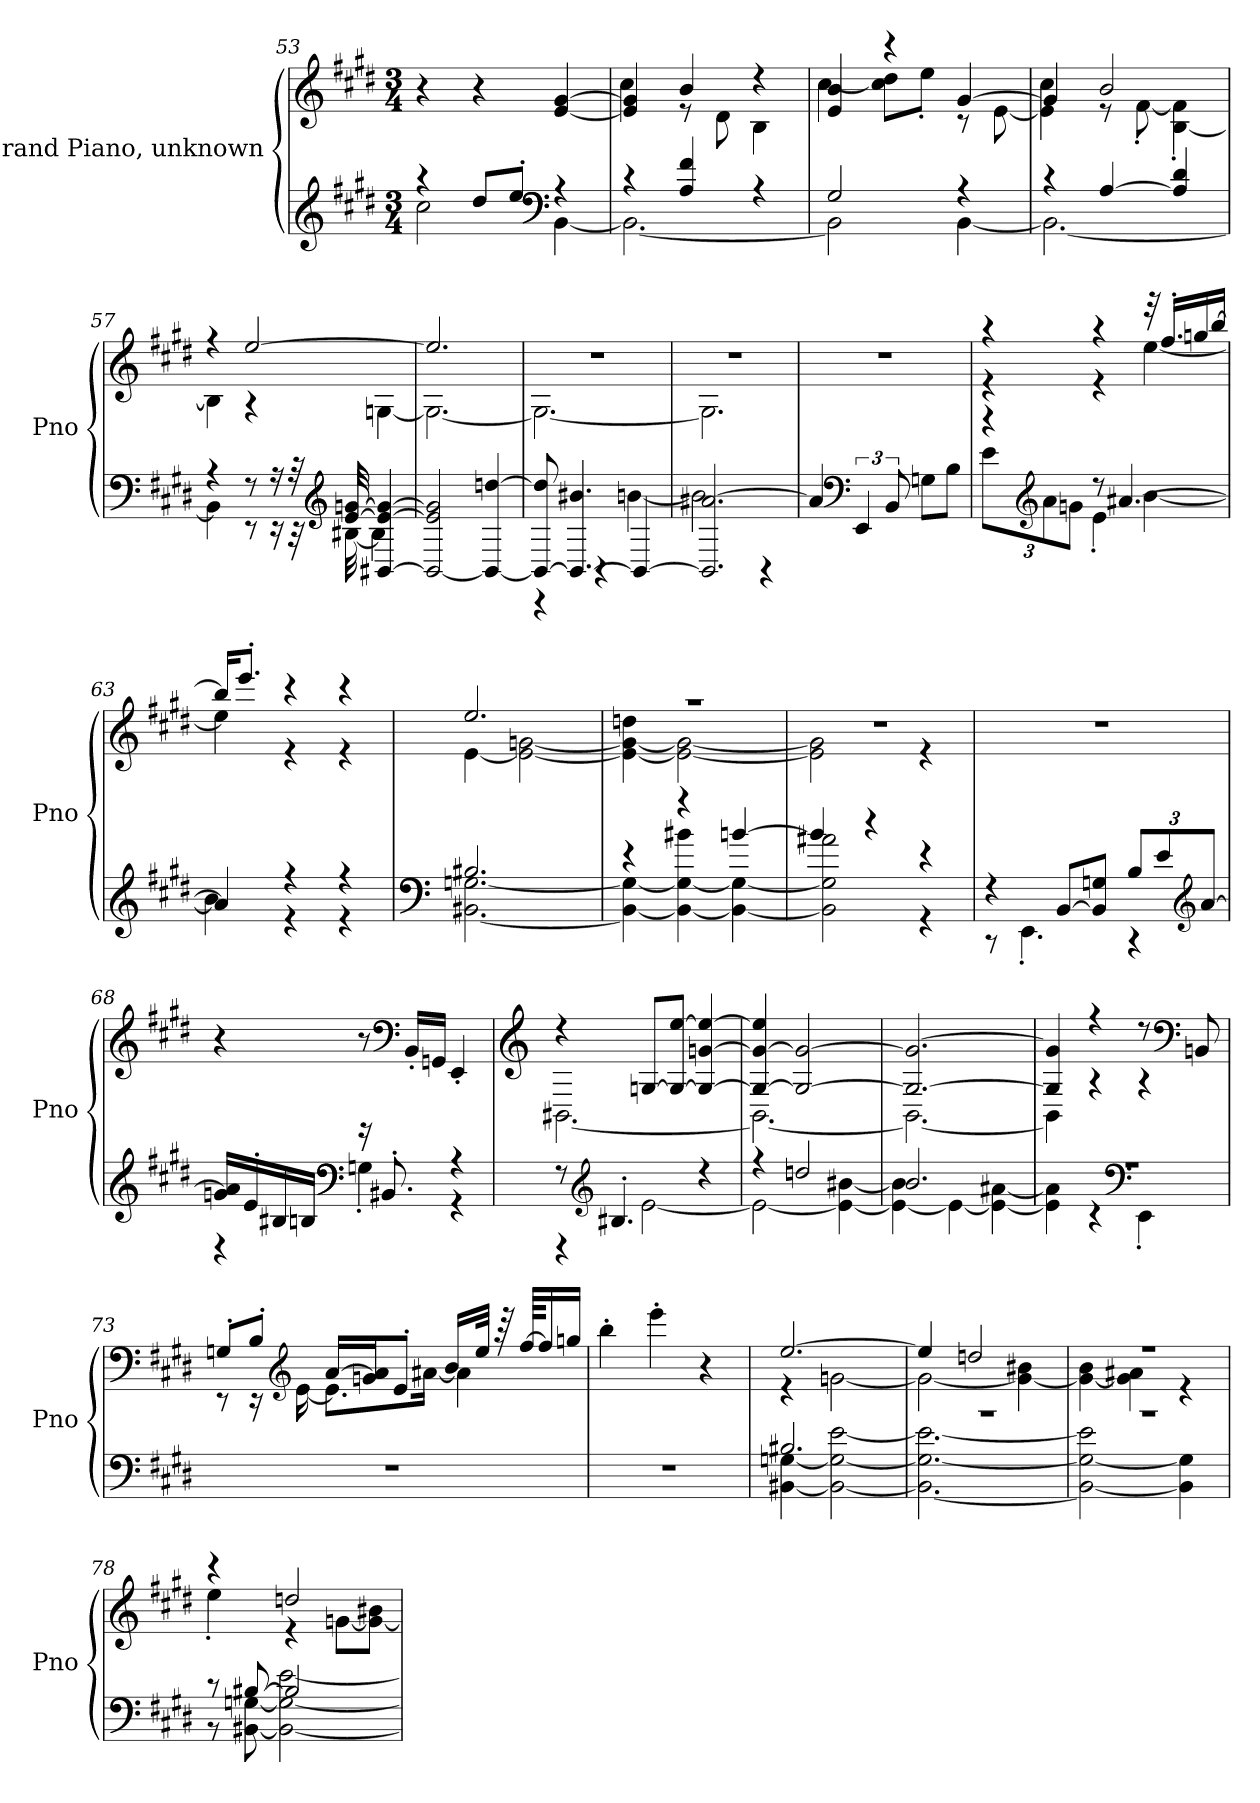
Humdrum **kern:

**kern	**kern
*part1	*part1
*staff2	*staff1
*I"Grand Piano, unknown	*
*I'Pno	*
!!LO:LB:g=z
*clefG2	*clefG2
*k[f#c#g#d#]	*k[f#c#g#d#]
*M3/4	*M3/4
=53	=53
*^	*
4r	2cc#\	4r
8dd#/L	.	4r
8ee'/J	.	.
*clefF4	*	*
4r	[4BB\	[4e/ [4g#/
=54	=54	=54
*	*	*^
4r	2.BB\_	4e/] 4g#/]	4cc#\
4A/ 4f#/	.	4b/	8r
.	.	.	8d#\
4r	.	4r	4B\
=55	=55	=55	=55
2G#/	2BB\]	4e/ 4b/	[4cc#\
.	.	4r	8cc#\] 8dd#\L
.	.	.	8ee'\J
4r	[4BB\	[4g#/	8r
.	.	.	[8e\
=56	=56	=56	=56
4r	2.BB\_	4g#/]	4e\] 4cc#\
[4A/	.	2b/	8r
.	.	.	[8f#'\
4A/] 4d#/	.	.	[4B\' 4f#\]'
=57	=57	=57	=57
4r	4BB\]	4r	4B\]
8r	8r	[2ee/	4r
16r	16r	.	.
32r	32r	.	.
*clefG2	*	*	*
[32e/ [32gn/	[32B#X\	.	.
[4BB#X/ 4e/_ 4g/_	4B#\]	.	[4Gn\
*v	*v	*	*
=58	=58	=58
2BB#/_ 2e/] 2g/]	2.ee/]	2.G\_
4BB#/_ [4ddn/	.	.
!!LO:PB:g=z	!!
=59	=59	=59
*^	*	*
8BB#/_ 8dd/]	4r	2.r	2.G\_
4.BB#/_ 4.b#X/	.	.	.
.	4r	.	.
4BB#/_	[4bn\	.	.
=60	=60	=60	=60
2.BB#/] [2.a#X/	2b\]	2.r	2.G\]
.	4r	.	.
*v	*v	*	*
*	*v	*v
=61	=61
4a#/]	2.r
*clefF4	*
6EE/	.
12BB/	.
8Gn\L	.
8B\J	.
=62	=62
*^	*
*	*Xbrackettup	*
*	*	*^
4r	12e\L	4r	4r
*clefG2	*	*	*
.	12a\	.	.
.	12gn\J	.	.
8r	4e'\	4r	4r
[4.a#X/	.	.	.
.	[4b\	32r	[4ee\
.	.	16.ff#'/LL	.
.	.	16ggn/	.
.	.	[16bb/JJ	.
=63	=63	=63	=63
4a#/]	4b\]	16bb/KL]	4ee\]
.	.	8.eee'/J	.
4r	4r	4r	4r
4r	4r	4r	4r
=64	=64	=64	=64
*clefF4	*	*	*
2.B#X/	[2.BB#X\ [2.Gn\	2.ee/	[4e\
.	.	.	2e\_ [2gn\
!!LO:LB:g=z	!!
=65	=65	=65	=65
4r	4BB#\_ 4G\_	2.r	4e\_ 4g\_ 4ddn\
4r	4BB#\_ 4G\_ 4b#X\	.	2e\_ 2g\_
[4bn/	4BB#\_ 4G\_	.	.
=66	=66	=66	=66
4b/]	2BB#\] 2G\] 2a#X\	2.r	2e\] 2g\]
4r	.	.	.
4r	4r	.	4r
*	*	*v	*v
=67	=67	=67
4r	8r	2.r
.	4.EE'\	.
[8BB/L	.	.
8BB/] 8Gn/J	.	.
12B/L	4r	.
12e/	.	.
*clefG2	*	*
[12a/J	.	.
=68	=68	=68
16gn/ 16a/]LL	4r	4r
16e'/	.	.
16B#X/	.	.
16Bn/JJ	.	.
*clefF4	*	*
16r	4Gn'\	8r
8.BB#X'/	.	.
*	*	*clefF4
.	.	16BB'/LL
.	.	16GGn/JJ
4r	4r	4EE'/
!!LO:LB:g=z
=69	=69	=69
*	*	*clefG2
*	*	*^
8r	4r	4r	[2.BB#X\
*clefG2	*	*	*
4.B#X'/	.	.	.
.	[2e\	[8Gn/L	.
.	.	8G/_ [8ee/J	.
4r	.	4G/_ [4gn/ 4ee/_	.
=70	=70	=70	=70
4r	2e\_	4G/_ 4g/_ 4ee/]	2.BB#\_
2ddn/	.	2G/_ 2g/_	.
.	4e\_ [4b#X\	.	.
=71	=71	=71	=71
2.b/	4e\_ 4b#\]	2.G/_ 2.g/_	2.BB#\_
.	4e\_	.	.
.	4e\_ [4a#X\	.	.
=72	=72	=72	=72
2.r	4e\] 4a#\]	4G/] 4g/]	4BB#\]
.	4r	4r	4r
*clefF4	*	*	*
.	4EE'\	8r	4r
*	*	*clefF4	*
.	.	8BBn/	.
*v	*v	*	*
!!LO:LB:g=z	!!
=73	=73	=73
2.r	8Gn'/L	8r
.	8B'/J	16r
*	*clefG2	*
.	.	[16e\
.	[16a/LL	8.e\L]
.	16gn/ 16a/]J	.
.	8e'/J	.
.	.	[16a#X\Jk
.	16b/LL	4a#\]
.	32ee/JJk	.
.	64r	.
.	[64ff#/KKLL	.
.	16ff#/]	.
.	16ggn/JJ	.
*	*v	*v
=74	=74
2.r	4bb'\
.	4eee'\
.	4r
=75	=75
*^	*^
2.B#X/	[4BB#X\ [4Gn\	[2.ee/	4r
.	2BB#\_ 2G\_ [2e\	.	[2gn\
=76	=76	=76	=76
2.r	2.BB#\_ 2.G\_ 2.e\_	4ee/]	2g\_
.	.	2ddn/	.
.	.	.	4g\_ 4b#X\
=77	=77	=77	=77
2.r	2BB#\_ 2G\_ 2e\]	2.r	4g\_ 4b\
.	.	.	4g\] 4a#X\
.	4BB#\] 4G\]	.	4r
!!LO:LB:g=z	!!
=78	=78	=78	=78
8r	8r	4r	4ee'\
[8B#X/	[8BB#X\ [8Gn\	.	.
2B#/]	2BB#\_ 2G\_ [2e\	2ddn/	4r
.	.	.	[8gn\L
.	.	.	8g\_ 8b#X\J
*v	*v	*	*
*	*v	*v
=	=
*-	*-
